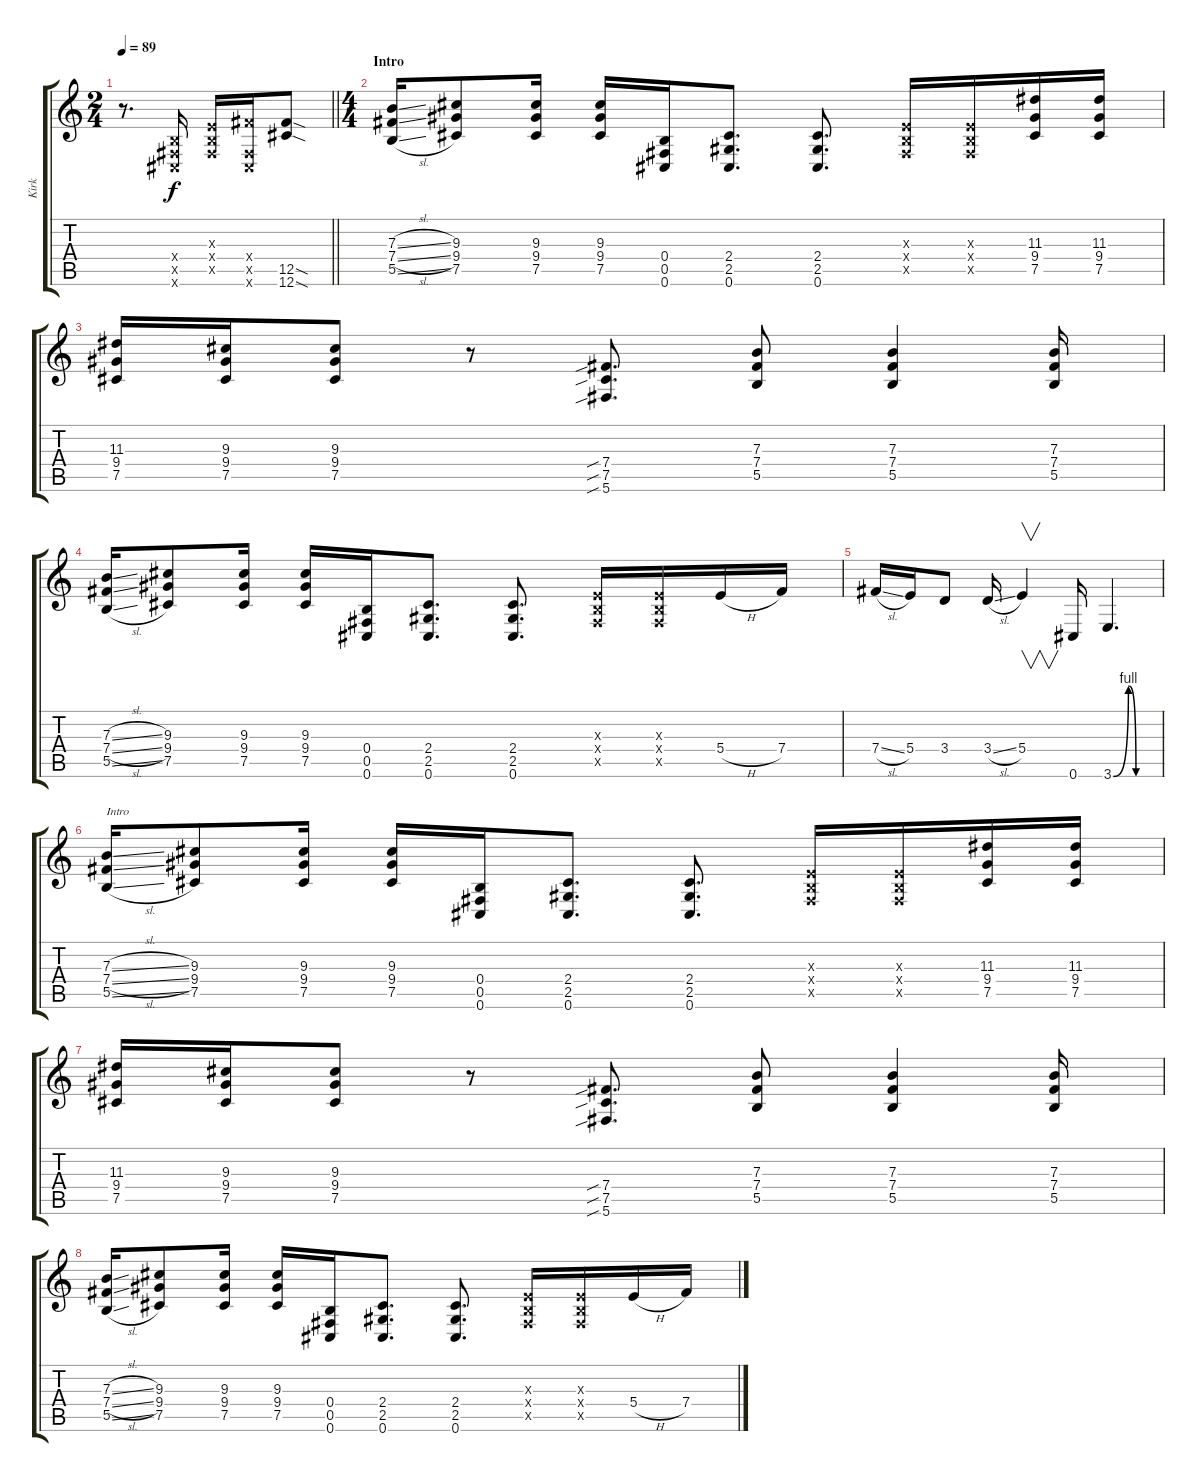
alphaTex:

\track ("Kirk" "Kirk") {instrument distortionguitar}
\staff {score tabs}
\tuning (Db4 Ab3 E3 B2 Gb2 Db2) {hide}
\ts (2 4)
\tempo 89
\clef g2
\barLineRight lightlight
\ks c
r.8{d dy f instrument distortionguitar} (0.4{x} 0.5{x} 0.6{x}).16 (0.3{x} 0.4{x} 0.5{x}).16 (7.4{x} 0.5{x} 0.6{x}).16 (12.5{sod} 12.6{sod}).8 |
\ts (4 4)
\section ("" "Intro")
(7.3{sl} 7.4{sl} 5.5{sl}).16 (9.3 9.4 7.5).8 (9.3 9.4 7.5).16 (9.3 9.4 7.5).16 (0.4 0.5 0.6).16 (2.4 2.5 0.6).8{d} (2.4 2.5 0.6).8{d} (0.3{x} 0.4{x} 0.5{x}).16 (0.3{x} 0.4{x} 0.5{x}).16 (11.3 9.4 7.5).16 (11.3 9.4 7.5).16 |
(11.3 9.4 7.5).16 (9.3 9.4 7.5).16 (9.3 9.4 7.5).8 r.8 (7.4{sib} 7.5{sib} 5.6{sib}).8{d} (7.3 7.4 5.5).8 (7.3 7.4 5.5).4 (7.3 7.4 5.5).16 |
(7.3{sl} 7.4{sl} 5.5{sl}).16 (9.3 9.4 7.5).8 (9.3 9.4 7.5).16 (9.3 9.4 7.5).16 (0.4 0.5 0.6).16 (2.4 2.5 0.6).8{d} (2.4 2.5 0.6).8{d} (0.3{x} 0.4{x} 0.5{x}).16 (0.3{x} 0.4{x} 0.5{x}).16 5.4{h}.16 7.4.16 |
7.4{sl}.16 5.4.16 3.4.8 3.4{sl}.16 5.4.4{v} 0.6.16 3.6{be (custom 0 0 20 4 30 0 60 0)}.4{d} |
(7.3{sl} 7.4{sl} 5.5{sl}).16{txt "Intro"} (9.3 9.4 7.5).8 (9.3 9.4 7.5).16 (9.3 9.4 7.5).16 (0.4 0.5 0.6).16 (2.4 2.5 0.6).8{d} (2.4 2.5 0.6).8{d} (0.3{x} 0.4{x} 0.5{x}).16 (0.3{x} 0.4{x} 0.5{x}).16 (11.3 9.4 7.5).16 (11.3 9.4 7.5).16 |
(11.3 9.4 7.5).16 (9.3 9.4 7.5).16 (9.3 9.4 7.5).8 r.8 (7.4{sib} 7.5{sib} 5.6{sib}).8{d} (7.3 7.4 5.5).8 (7.3 7.4 5.5).4 (7.3 7.4 5.5).16 |
(7.3{sl} 7.4{sl} 5.5{sl}).16 (9.3 9.4 7.5).8 (9.3 9.4 7.5).16 (9.3 9.4 7.5).16 (0.4 0.5 0.6).16 (2.4 2.5 0.6).8{d} (2.4 2.5 0.6).8{d} (0.3{x} 0.4{x} 0.5{x}).16 (0.3{x} 0.4{x} 0.5{x}).16 5.4{h}.16 7.4.16
